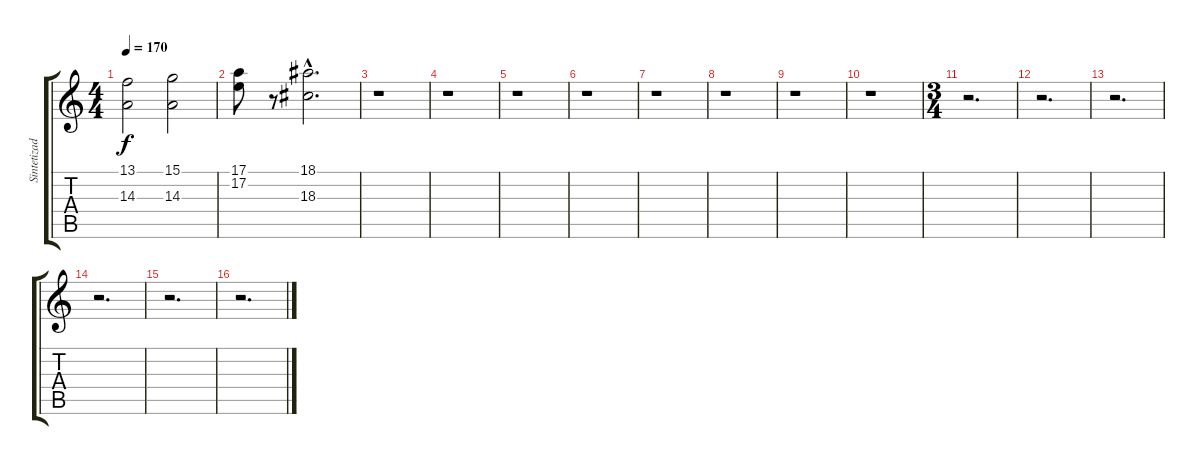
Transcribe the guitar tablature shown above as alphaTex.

\track ("Sintetizador" "Sintetizad") {instrument churchorgan}
\staff {score tabs}
\tuning (E4 B3 G3 D3 A2 E2) {hide}
\ts (4 4)
\tempo 170
\clef g2
\ks c
(13.1 14.3).2{dy f} (15.1 14.3).2 |
(17.1 17.2).8 r.8 (18.1{hac} 18.3{hac}).2{d} |
r.1 |
r.1 |
r.1 |
r.1 |
r.1 |
r.1 |
r.1 |
r.1 |
\ts (3 4)
r.2{d} |
r.2{d} |
r.2{d} |
r.2{d} |
r.2{d} |
r.2{d}
